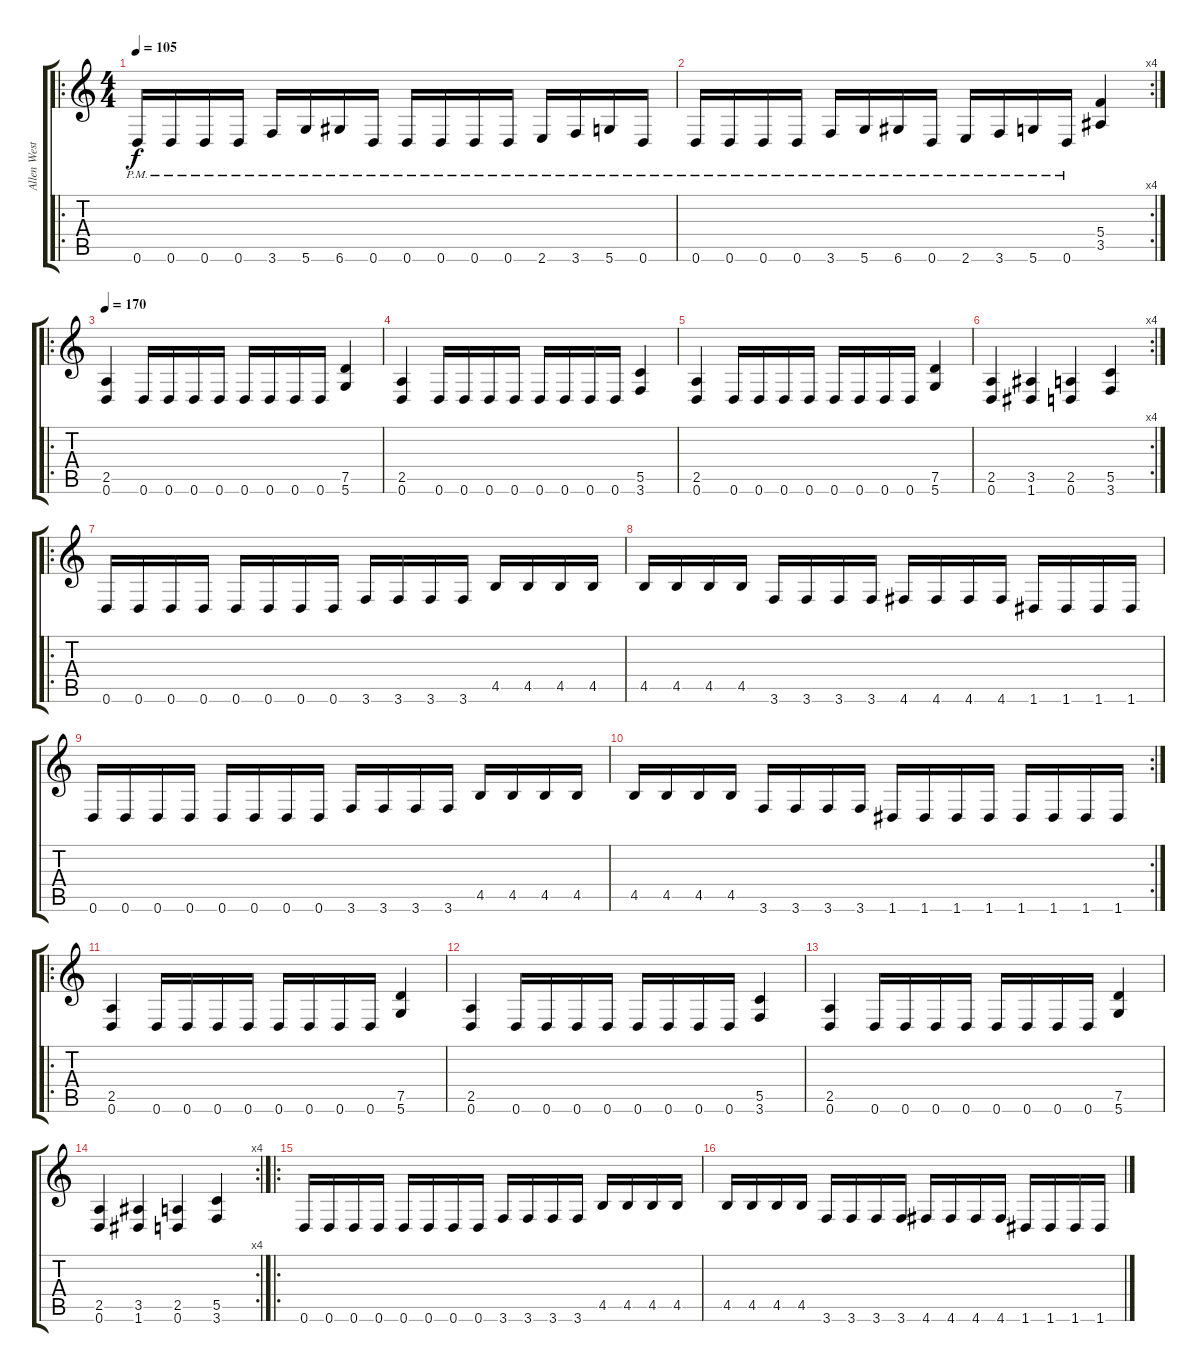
\track ("Allen West" "Allen West") {instrument distortionguitar}
\staff {score tabs}
\tuning (D4 A3 F3 C3 G2 D2) {hide}
\ro
\ts (4 4)
\tempo 105
\clef g2
\ks c
0.6{pm}.16{dy f} 0.6{pm}.16 0.6{pm}.16 0.6{pm}.16 3.6{pm}.16 5.6{pm}.16 6.6{pm}.16 0.6{pm}.16 0.6{pm}.16 0.6{pm}.16 0.6{pm}.16 0.6{pm}.16 2.6{pm}.16 3.6{pm}.16 5.6{pm}.16 0.6{pm}.16 |
\rc 4
0.6{pm}.16 0.6{pm}.16 0.6{pm}.16 0.6{pm}.16 3.6{pm}.16 5.6{pm}.16 6.6{pm}.16 0.6{pm}.16 2.6{pm}.16 3.6{pm}.16 5.6{pm}.16 0.6{pm}.16 (5.4 3.5).4 |
\ro
\tempo 170
(2.5 0.6).4 0.6.16 0.6.16 0.6.16 0.6.16 0.6.16 0.6.16 0.6.16 0.6.16 (7.5 5.6).4 |
(2.5 0.6).4 0.6.16 0.6.16 0.6.16 0.6.16 0.6.16 0.6.16 0.6.16 0.6.16 (5.5 3.6).4 |
(2.5 0.6).4 0.6.16 0.6.16 0.6.16 0.6.16 0.6.16 0.6.16 0.6.16 0.6.16 (7.5 5.6).4 |
\rc 4
(2.5 0.6).4 (3.5 1.6).4 (2.5 0.6).4 (5.5 3.6).4 |
\ro
0.6.16 0.6.16 0.6.16 0.6.16 0.6.16 0.6.16 0.6.16 0.6.16 3.6.16 3.6.16 3.6.16 3.6.16 4.5.16 4.5.16 4.5.16 4.5.16 |
4.5.16 4.5.16 4.5.16 4.5.16 3.6.16 3.6.16 3.6.16 3.6.16 4.6.16 4.6.16 4.6.16 4.6.16 1.6.16 1.6.16 1.6.16 1.6.16 |
0.6.16 0.6.16 0.6.16 0.6.16 0.6.16 0.6.16 0.6.16 0.6.16 3.6.16 3.6.16 3.6.16 3.6.16 4.5.16 4.5.16 4.5.16 4.5.16 |
\rc 2
4.5.16 4.5.16 4.5.16 4.5.16 3.6.16 3.6.16 3.6.16 3.6.16 1.6.16 1.6.16 1.6.16 1.6.16 1.6.16 1.6.16 1.6.16 1.6.16 |
\ro
(2.5 0.6).4 0.6.16 0.6.16 0.6.16 0.6.16 0.6.16 0.6.16 0.6.16 0.6.16 (7.5 5.6).4 |
(2.5 0.6).4 0.6.16 0.6.16 0.6.16 0.6.16 0.6.16 0.6.16 0.6.16 0.6.16 (5.5 3.6).4 |
(2.5 0.6).4 0.6.16 0.6.16 0.6.16 0.6.16 0.6.16 0.6.16 0.6.16 0.6.16 (7.5 5.6).4 |
\rc 4
(2.5 0.6).4 (3.5 1.6).4 (2.5 0.6).4 (5.5 3.6).4 |
\ro
0.6.16 0.6.16 0.6.16 0.6.16 0.6.16 0.6.16 0.6.16 0.6.16 3.6.16 3.6.16 3.6.16 3.6.16 4.5.16 4.5.16 4.5.16 4.5.16 |
4.5.16 4.5.16 4.5.16 4.5.16 3.6.16 3.6.16 3.6.16 3.6.16 4.6.16 4.6.16 4.6.16 4.6.16 1.6.16 1.6.16 1.6.16 1.6.16
